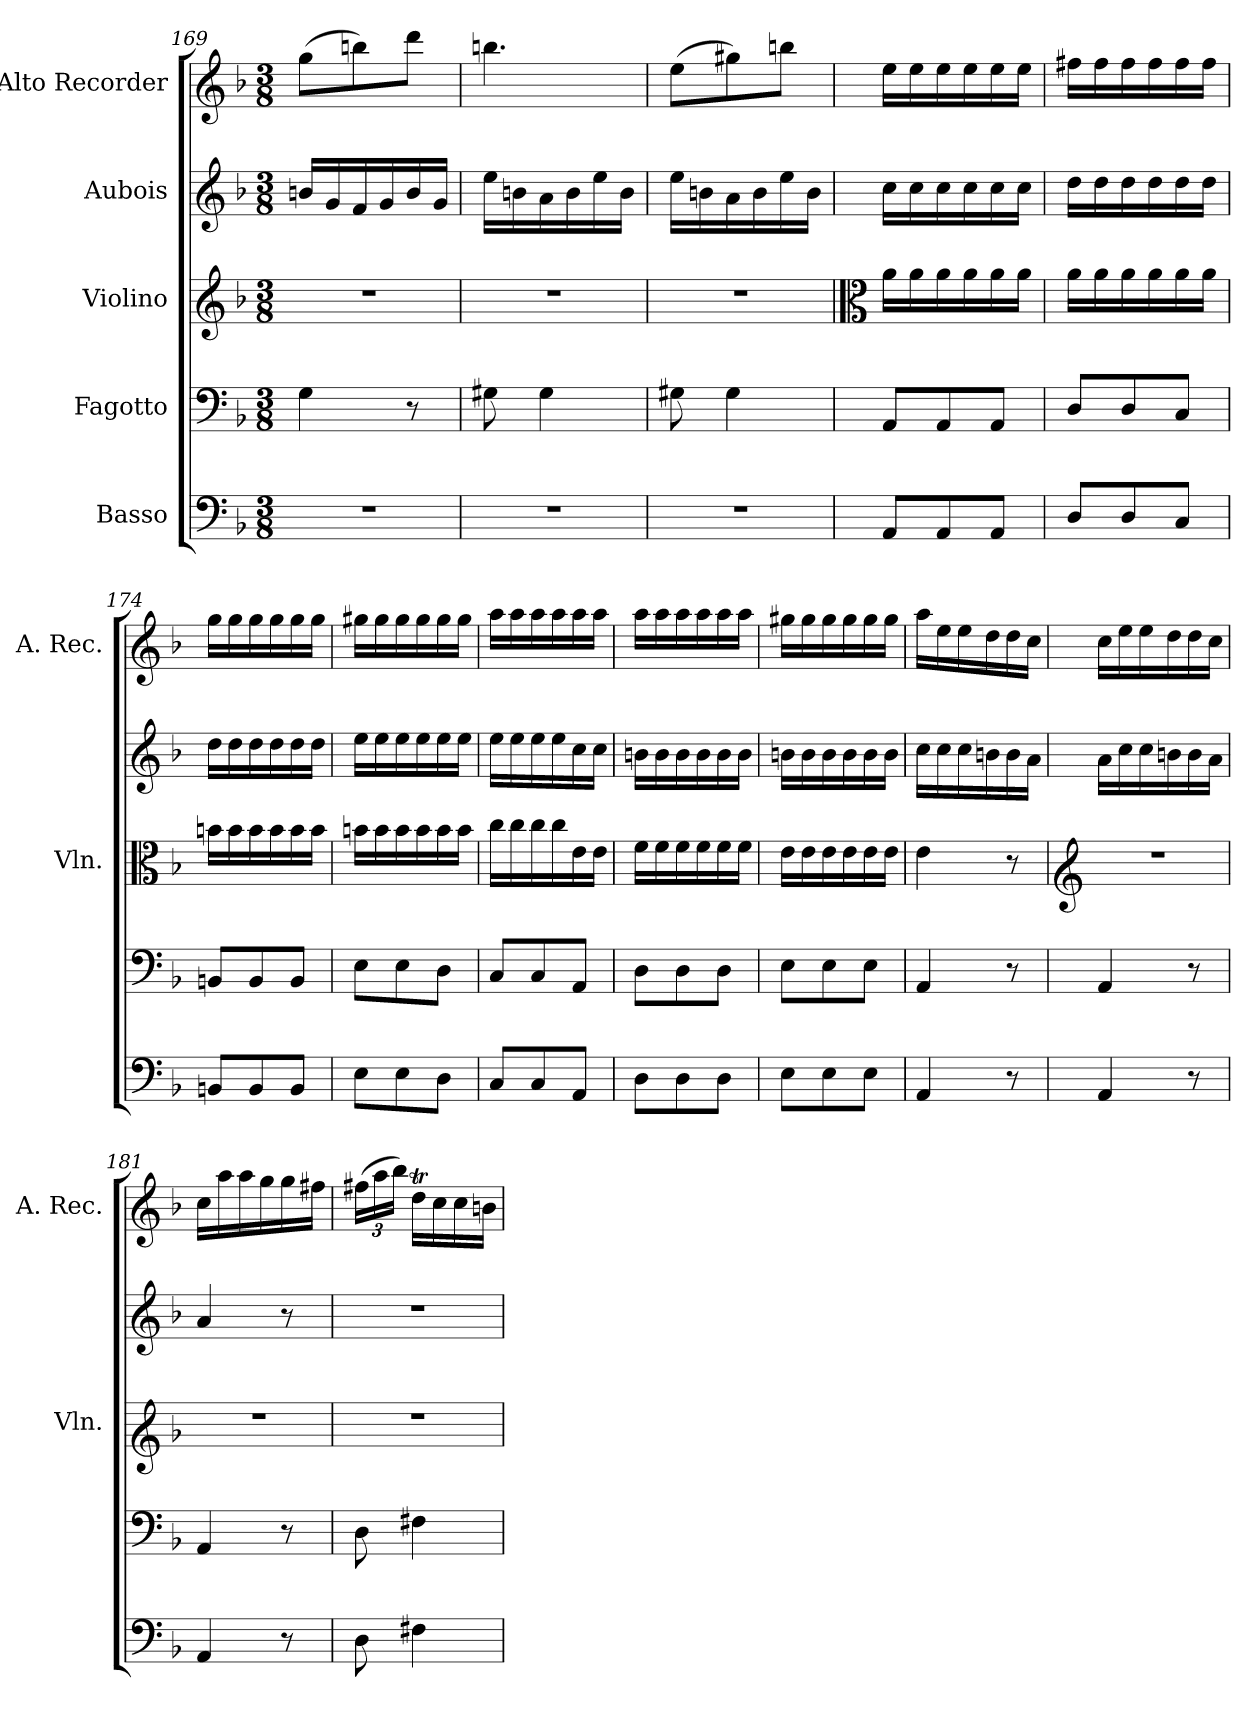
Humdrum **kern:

**kern	**kern	**kern	**kern	**kern
*part5	*part4	*part3	*part2	*part1
*staff5	*staff4	*staff3	*staff2	*staff1
*I"Basso	*I"Fagotto	*I"Violino	*I"Aubois	*I"Alto Recorder
*	*	*I'Vln.	*	*I'A. Rec.
!!LO:LB:g=z
*clefF4	*clefF4	*clefG2	*clefG2	*clefG2
*k[b-]	*k[b-]	*k[b-]	*k[b-]	*k[b-]
*M3/8	*M3/8	*M3/8	*M3/8	*M3/8
=169	=169	=169	=169	=169
4.r	4G\	4.r	16bn/LL	(>8gg\L
.	.	.	16g/	.
.	.	.	16f/	8bbn\)
.	.	.	16g/	.
.	8r	.	16b/	8ddd\J
.	.	.	16g/JJ	.
=170	=170	=170	=170	=170
4.r	8G#X\	4.r	16ee\LL	4.bbn\
.	.	.	16bn\	.
.	4G#\	.	16a\	.
.	.	.	16b\	.
.	.	.	16ee\	.
.	.	.	16b\JJ	.
=171	=171	=171	=171	=171
4.r	8G#X\	4.r	16ee\LL	(>8ee\L
.	.	.	16bn\	.
.	4G#\	.	16a\	8gg#X\)
.	.	.	16b\	.
.	.	.	16ee\	8bbn\J
.	.	.	16b\JJ	.
=172	=172	=172	=172	=172
*	*	*clefC3	*	*
8AA/L	8AA/L	16a\LL	16cc\LL	16ee\LL
.	.	16a\	16cc\	16ee\
8AA/	8AA/	16a\	16cc\	16ee\
.	.	16a\	16cc\	16ee\
8AA/J	8AA/J	16a\	16cc\	16ee\
.	.	16a\JJ	16cc\JJ	16ee\JJ
=173	=173	=173	=173	=173
8D/L	8D/L	16a\LL	16dd\LL	16ff#X\LL
.	.	16a\	16dd\	16ff#\
8D/	8D/	16a\	16dd\	16ff#\
.	.	16a\	16dd\	16ff#\
8C/J	8C/J	16a\	16dd\	16ff#\
.	.	16a\JJ	16dd\JJ	16ff#\JJ
=174	=174	=174	=174	=174
8BBn/L	8BBn/L	16bn\LL	16dd\LL	16gg\LL
.	.	16b\	16dd\	16gg\
8BB/	8BB/	16b\	16dd\	16gg\
.	.	16b\	16dd\	16gg\
8BB/J	8BB/J	16b\	16dd\	16gg\
.	.	16b\JJ	16dd\JJ	16gg\JJ
=175	=175	=175	=175	=175
8E\L	8E\L	16bn\LL	16ee\LL	16gg#X\LL
.	.	16b\	16ee\	16gg#\
8E\	8E\	16b\	16ee\	16gg#\
.	.	16b\	16ee\	16gg#\
8D\J	8D\J	16b\	16ee\	16gg#\
.	.	16b\JJ	16ee\JJ	16gg#\JJ
=176	=176	=176	=176	=176
8C/L	8C/L	16cc\LL	16ee\LL	16aa\LL
.	.	16cc\	16ee\	16aa\
8C/	8C/	16cc\	16ee\	16aa\
.	.	16cc\	16ee\	16aa\
8AA/J	8AA/J	16e\	16cc\	16aa\
.	.	16e\JJ	16cc\JJ	16aa\JJ
=177	=177	=177	=177	=177
8D\L	8D\L	16f\LL	16bn\LL	16aa\LL
.	.	16f\	16b\	16aa\
8D\	8D\	16f\	16b\	16aa\
.	.	16f\	16b\	16aa\
8D\J	8D\J	16f\	16b\	16aa\
.	.	16f\JJ	16b\JJ	16aa\JJ
=178	=178	=178	=178	=178
8E\L	8E\L	16e\LL	16bn\LL	16gg#X\LL
.	.	16e\	16b\	16gg#\
8E\	8E\	16e\	16b\	16gg#\
.	.	16e\	16b\	16gg#\
8E\J	8E\J	16e\	16b\	16gg#\
.	.	16e\JJ	16b\JJ	16gg#\JJ
!!LO:LB:g=z
=179	=179	=179	=179	=179
4AA/	4AA/	4e\	16cc\LL	16aa\LL
.	.	.	16cc\	16ee\
.	.	.	16cc\	16ee\
.	.	.	16bn\	16dd\
8r	8r	8r	16b\	16dd\
.	.	.	16a\JJ	16cc\JJ
=180	=180	=180	=180	=180
*	*	*clefG1	*	*
4AA/	4AA/	4.r	16a\LL	16cc\LL
.	.	.	16cc\	16ee\
.	.	.	16cc\	16ee\
.	.	.	16bn\	16dd\
8r	8r	.	16b\	16dd\
.	.	.	16a\JJ	16cc\JJ
=181	=181	=181	=181	=181
4AA/	4AA/	4.r	4a/	16cc\LL
.	.	.	.	16aa\
.	.	.	.	16aa\
.	.	.	.	16gg\
8r	8r	.	8r	16gg\
.	.	.	.	16ff#X\JJ
=182	=182	=182	=182	=182
*	*	*	*	*Xbrackettup
8D\	8D\	4.r	4.r	(>24ff#X\LL
.	.	.	.	24aa\
.	.	.	.	24bb-\JJ)
4F#X\	4F#X\	.	.	16ddT\LL
.	.	.	.	16cc\
.	.	.	.	16cc\
.	.	.	.	16bn\JJ
=	=	=	=	=
*-	*-	*-	*-	*-
